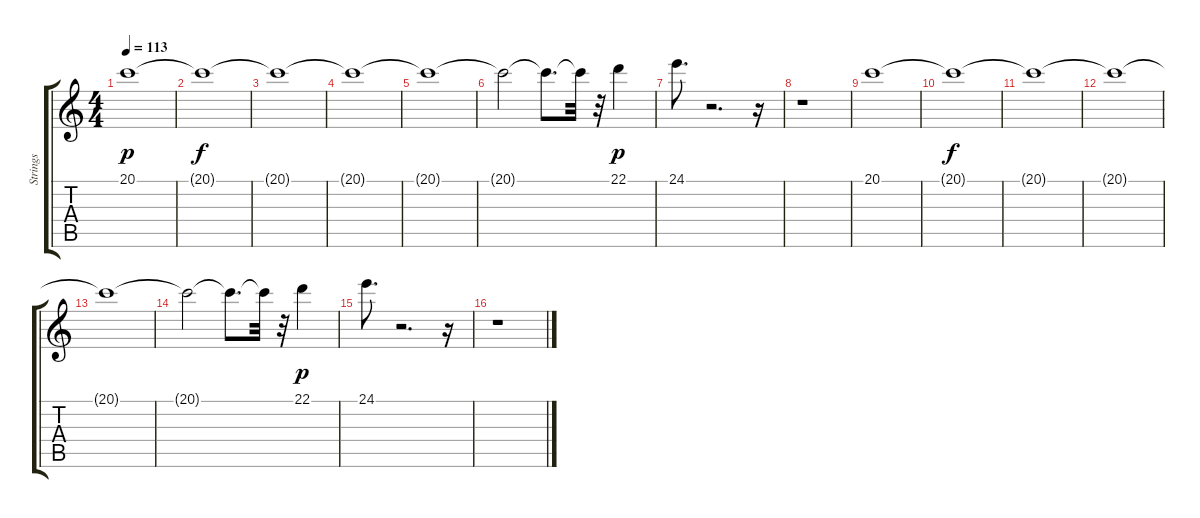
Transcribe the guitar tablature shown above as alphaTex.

\track ("Strings" "Strings") {instrument stringensemble1}
\staff {score tabs}
\tuning (E4 B3 G3 D3 A2 E2) {hide}
\ts (4 4)
\tempo 113
\clef g2
\ks c
20.1.1{dy p} |
20.1{t}.1{dy f} |
20.1{t}.1 |
20.1{t}.1 |
20.1{t}.1 |
20.1{t}.2 20.1{t}.8{d} 20.1{t}.32 r.32 22.1.4{dy p} |
24.1.8{d} r.2{d} r.16 |
r.1 |
20.1.1 |
20.1{t}.1{dy f} |
20.1{t}.1 |
20.1{t}.1 |
20.1{t}.1 |
20.1{t}.2 20.1{t}.8{d} 20.1{t}.32 r.32 22.1.4{dy p} |
24.1.8{d} r.2{d} r.16 |
r.1
